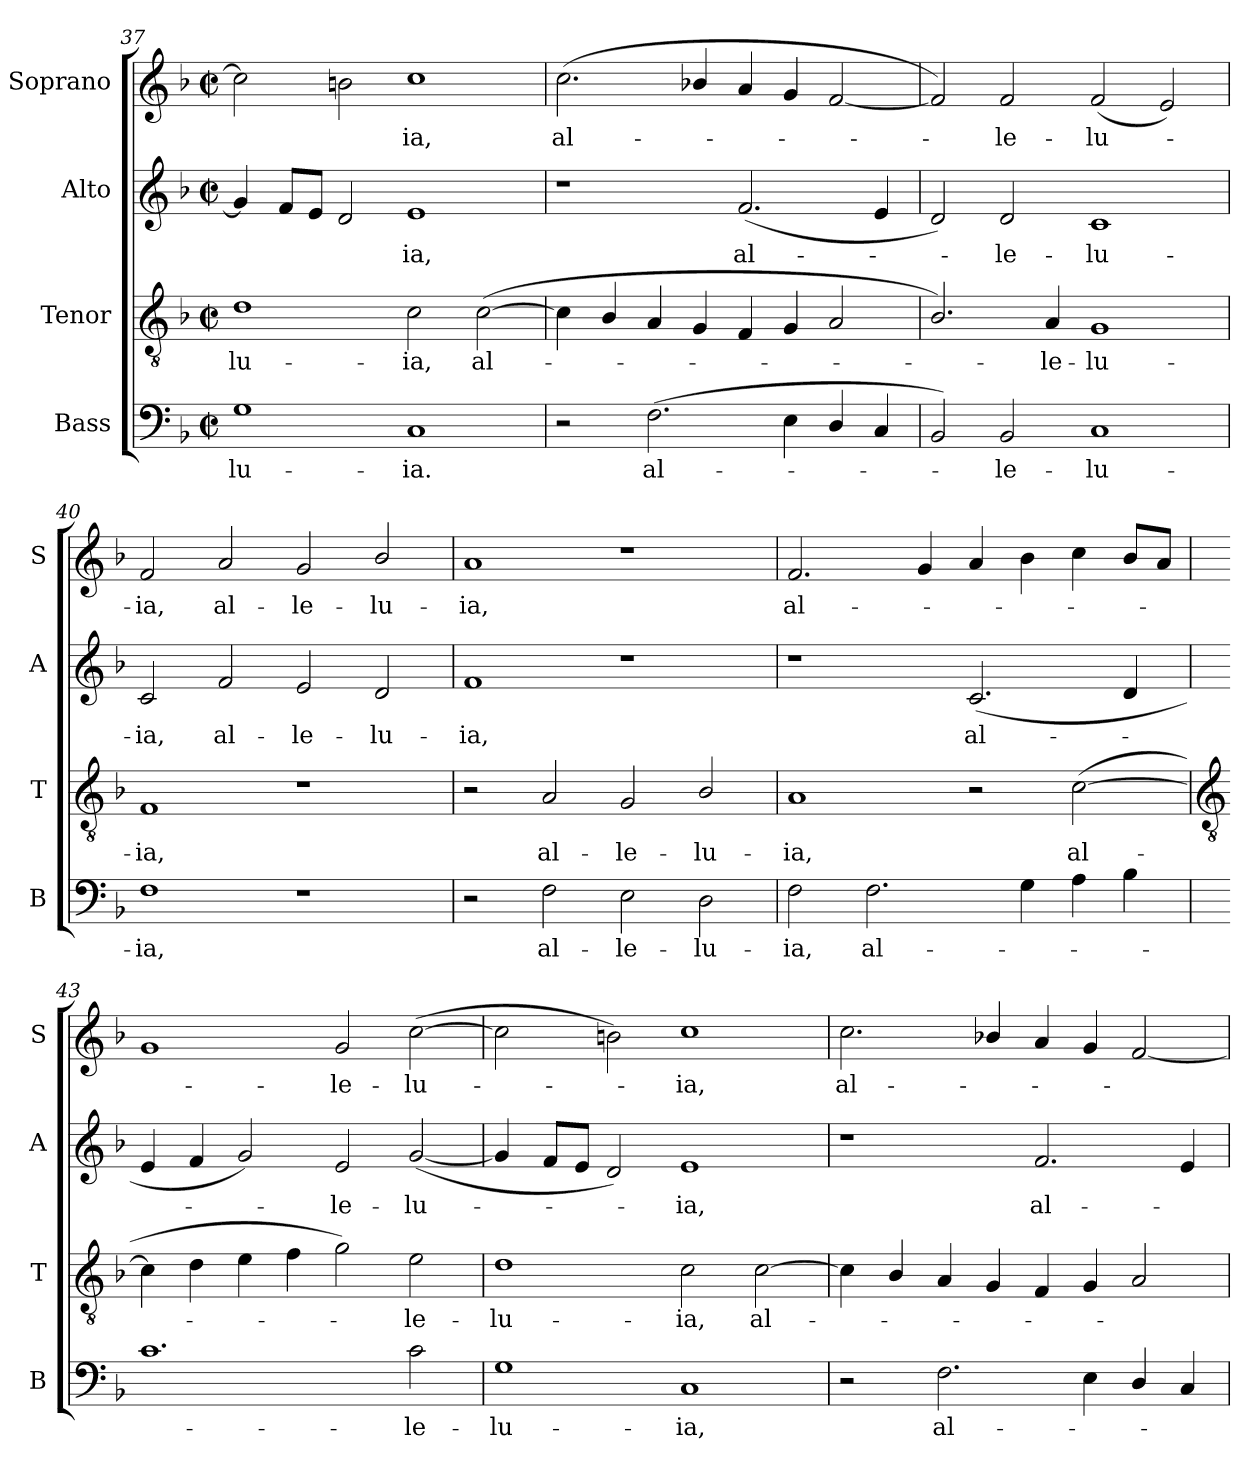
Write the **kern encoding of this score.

**kern	**text	**kern	**text	**kern	**text	**kern	**text
*part4	*part4	*part3	*part3	*part2	*part2	*part1	*part1
*staff4	*staff4	*staff3	*staff3	*staff2	*staff2	*staff1	*staff1
*I"Bass	*	*I"Tenor	*	*I"Alto	*	*I"Soprano	*
*I'B	*	*I'T	*	*I'A	*	*I'S	*
!!LO:LB:g=z
*clefF4	*	*clefGv2	*	*clefG2	*	*clefG2	*
*k[b-]	*	*k[b-]	*	*k[b-]	*	*k[b-]	*
*F:	*	*F:	*	*F:	*	*F:	*
*M4/2	*	*M4/2	*	*M4/2	*	*M4/2	*
*met(c|)	*	*met(c|)	*	*met(c|)	*	*met(c|)	*
=37	=37	=37	=37	=37	=37	=37	=37
!	!LO:LY:b	!	!LO:LY:b	!	!	!	!
1G	-lu-	1d	-lu-	4g]	.	2cc]	.
.	.	.	.	8fL	.	.	.
.	.	.	.	8eJ	.	.	.
.	.	.	.	2d	.	2bn	.
!	!LO:LY:b	!	!LO:LY:b	!	!LO:LY:b	!	!LO:LY:b
1C	-ia.	2c	-ia,	1e	ia,	1cc	ia,
!	!	!	!LO:LY:b	!	!	!	!
.	.	(<[2c	al-	.	.	.	.
=38	=38	=38	=38	=38	=38	=38	=38
!	!	!	!	!	!	!	!LO:LY:b
2r	.	4c]	.	1r	.	(<2.cc	al-
.	.	4B-/	.	.	.	.	.
!	!LO:LY:b	!	!	!	!	!	!
(<2.F	al-	4A	.	.	.	.	.
.	.	4G	.	.	.	4b-X/	.
!	!	!	!	!	!LO:LY:b	!	!
.	.	4F	.	(<2.f	al-	4a	.
4E	.	4G	.	.	.	4g	.
4D/	.	2A	.	.	.	[2f	.
4C	.	.	.	4e	.	.	.
=39	=39	=39	=39	=39	=39	=39	=39
2BB-)	.	2.B-/)	.	2d)	.	2f])	.
!	!LO:LY:b	!	!	!	!LO:LY:b	!	!LO:LY:b
2BB-	le-	.	.	2d	le-	2f	le-
!	!	!	!LO:LY:b	!	!	!	!
.	.	4A	le-	.	.	.	.
!	!LO:LY:b	!	!LO:LY:b	!	!LO:LY:b	!	!LO:LY:b
1C	-lu-	1G	-lu-	1c	-lu-	(<2f	-lu-
.	.	.	.	.	.	2e)	.
=40	=40	=40	=40	=40	=40	=40	=40
!	!LO:LY:b	!	!LO:LY:b	!	!LO:LY:b	!	!LO:LY:b
1F	-ia,	1F	-ia,	2c	-ia,	2f	ia,
!	!	!	!	!	!LO:LY:b	!	!LO:LY:b
.	.	.	.	2f	al-	2a	al-
!	!	!	!	!	!LO:LY:b	!	!LO:LY:b
1r	.	1r	.	2e	-le-	2g	-le-
!	!	!	!	!	!LO:LY:b	!	!LO:LY:b
.	.	.	.	2d	-lu-	2b-/	-lu-
=41	=41	=41	=41	=41	=41	=41	=41
!	!	!	!	!	!LO:LY:b	!	!LO:LY:b
2r	.	2r	.	1f	-ia,	1a	-ia,
!	!LO:LY:b	!	!LO:LY:b	!	!	!	!
2F	al-	2A	al-	.	.	.	.
!	!LO:LY:b	!	!LO:LY:b	!	!	!	!
2E	-le-	2G	-le-	1r	.	1r	.
!	!LO:LY:b	!	!LO:LY:b	!	!	!	!
2D	-lu-	2B-/	-lu-	.	.	.	.
=42	=42	=42	=42	=42	=42	=42	=42
!	!LO:LY:b	!	!LO:LY:b	!	!	!	!LO:LY:b
2F	-ia,	1A	-ia,	1r	.	2.f	al-
!	!LO:LY:b	!	!	!	!	!	!
2.F	al-	.	.	.	.	.	.
.	.	.	.	.	.	4g	.
!	!	!	!	!	!LO:LY:b	!	!
.	.	2r	.	(<2.c	al-	4a	.
4G	.	.	.	.	.	4b-	.
!	!	!	!LO:LY:b	!	!	!	!
4A	.	(>[2c	al-	.	.	4cc	.
4B-	.	.	.	4d	.	8b-L	.
.	.	.	.	.	.	8aJ	.
!!LO:LB:g=z
=43	=43	=43	=43	=43	=43	=43	=43
*	*	*clefGv2	*	*	*	*	*
1.c	.	4c]	.	4e	.	1g	.
.	.	4d	.	4f	.	.	.
.	.	4e	.	2g)	.	.	.
.	.	4f	.	.	.	.	.
!	!	!	!	!	!LO:LY:b	!	!LO:LY:b
.	.	2g)	.	2e	le-	2g	le-
!	!LO:LY:b	!	!LO:LY:b	!	!LO:LY:b	!	!LO:LY:b
2c	le-	2e	le-	(<[2g	-lu-	(>[2cc	-lu-
=44	=44	=44	=44	=44	=44	=44	=44
!	!LO:LY:b	!	!LO:LY:b	!	!	!	!
1G	-lu-	1d	-lu-	4g]	.	2cc]	.
.	.	.	.	8fL	.	.	.
.	.	.	.	8eJ	.	.	.
.	.	.	.	2d)	.	2bn)	.
!	!LO:LY:b	!	!LO:LY:b	!	!LO:LY:b	!	!LO:LY:b
1C	-ia,	2c	-ia,	1e	ia,	1cc	ia,
!	!	!	!LO:LY:b	!	!	!	!
.	.	[2c	al-	.	.	.	.
=45	=45	=45	=45	=45	=45	=45	=45
!	!	!	!	!	!	!	!LO:LY:b
2r	.	4c]	.	1r	.	2.cc	al-
.	.	4B-/	.	.	.	.	.
!	!LO:LY:b	!	!	!	!	!	!
2.F	al-	4A	.	.	.	.	.
.	.	4G	.	.	.	4b-X/	.
!	!	!	!	!	!LO:LY:b	!	!
.	.	4F	.	2.f	al-	4a	.
4E	.	4G	.	.	.	4g	.
4D/	.	2A	.	.	.	[2f	.
4C	.	.	.	4e	.	.	.
=	=	=	=	=	=	=	=
*-	*-	*-	*-	*-	*-	*-	*-
